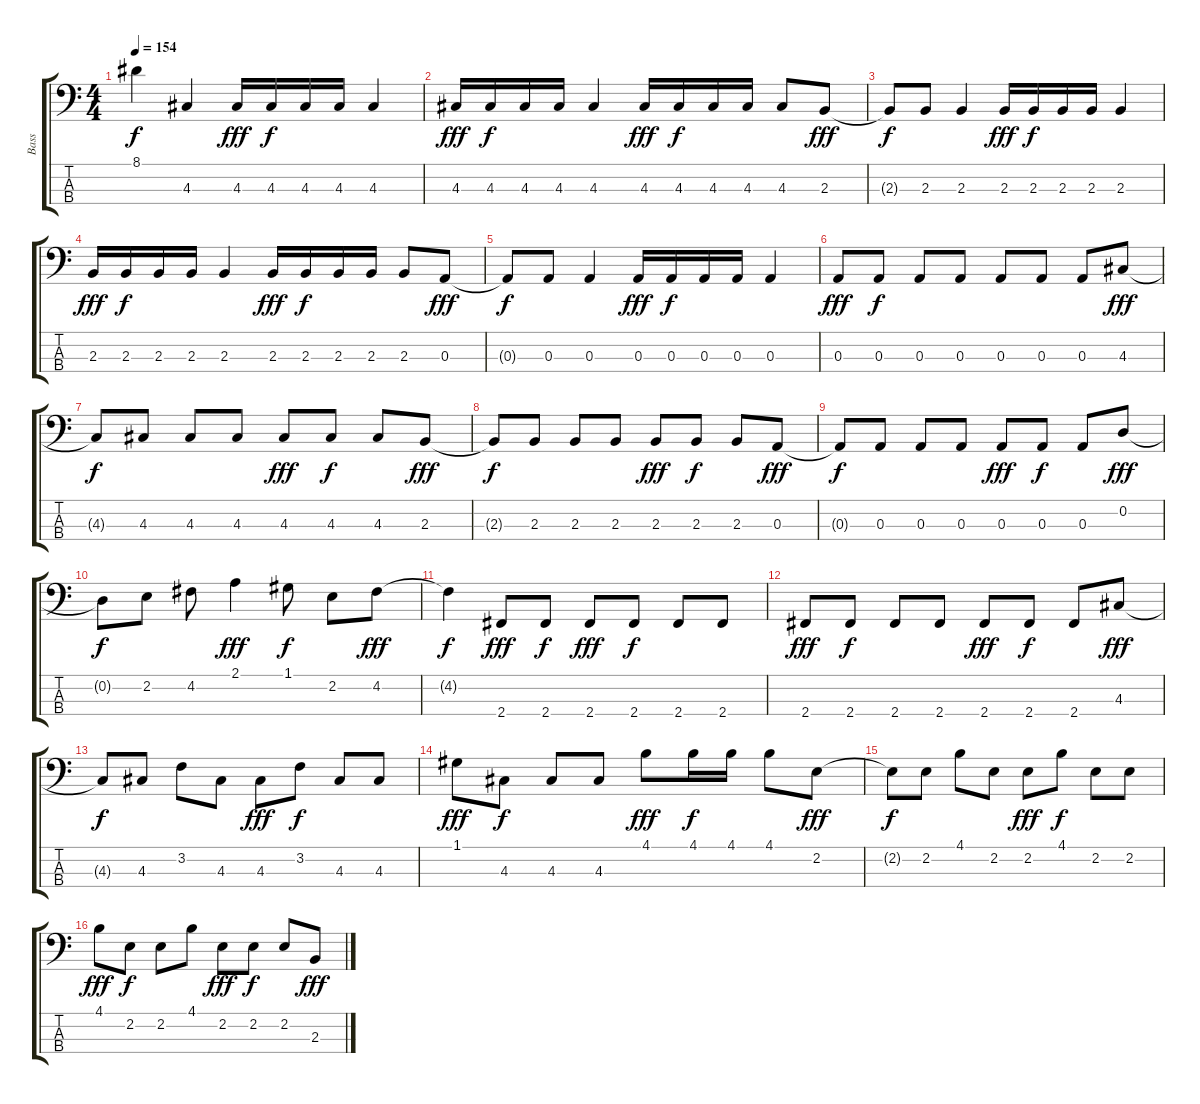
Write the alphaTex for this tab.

\track ("Bass" "Bass") {instrument slapbass1}
\staff {score tabs}
\tuning (G2 D2 A1 E1) {hide}
\ts (4 4)
\tempo 154
\clef f4
\ks c
8.1{t}.4{dy f} 4.3.4 4.3.16{dy fff} 4.3.16{dy f} 4.3.16 4.3.16 4.3.4 |
4.3.16{dy fff} 4.3.16{dy f} 4.3.16 4.3.16 4.3.4 4.3.16{dy fff} 4.3.16{dy f} 4.3.16 4.3.16 4.3.8 2.3.8{dy fff} |
2.3{t}.8{dy f} 2.3.8 2.3.4 2.3.16{dy fff} 2.3.16{dy f} 2.3.16 2.3.16 2.3.4 |
2.3.16{dy fff} 2.3.16{dy f} 2.3.16 2.3.16 2.3.4 2.3.16{dy fff} 2.3.16{dy f} 2.3.16 2.3.16 2.3.8 0.3.8{dy fff} |
0.3{t}.8{dy f} 0.3.8 0.3.4 0.3.16{dy fff} 0.3.16{dy f} 0.3.16 0.3.16 0.3.4 |
0.3.8{dy fff} 0.3.8{dy f} 0.3.8 0.3.8 0.3.8 0.3.8 0.3.8 4.3.8{dy fff} |
4.3{t}.8{dy f} 4.3.8 4.3.8 4.3.8 4.3.8{dy fff} 4.3.8{dy f} 4.3.8 2.3.8{dy fff} |
2.3{t}.8{dy f} 2.3.8 2.3.8 2.3.8 2.3.8{dy fff} 2.3.8{dy f} 2.3.8 0.3.8{dy fff} |
0.3{t}.8{dy f} 0.3.8 0.3.8 0.3.8 0.3.8{dy fff} 0.3.8{dy f} 0.3.8 0.2.8{dy fff} |
0.2{t}.8{dy f} 2.2.8 4.2.8 2.1.4{dy fff} 1.1.8{dy f} 2.2.8 4.2.8{dy fff} |
4.2{t}.4{dy f} 2.4.8{dy fff} 2.4.8{dy f} 2.4.8{dy fff} 2.4.8{dy f} 2.4.8 2.4.8 |
2.4.8{dy fff} 2.4.8{dy f} 2.4.8 2.4.8 2.4.8{dy fff} 2.4.8{dy f} 2.4.8 4.3.8{dy fff} |
4.3{t}.8{dy f} 4.3.8 3.2.8 4.3.8 4.3.8{dy fff} 3.2.8{dy f} 4.3.8 4.3.8 |
1.1.8{dy fff} 4.3.8{dy f} 4.3.8 4.3.8 4.1.8{dy fff} 4.1.16{dy f} 4.1.16 4.1.8 2.2.8{dy fff} |
2.2{t}.8{dy f} 2.2.8 4.1.8 2.2.8 2.2.8{dy fff} 4.1.8{dy f} 2.2.8 2.2.8 |
4.1.8{dy fff} 2.2.8{dy f} 2.2.8 4.1.8 2.2.8{dy fff} 2.2.8{dy f} 2.2.8 2.3.8{dy fff}
